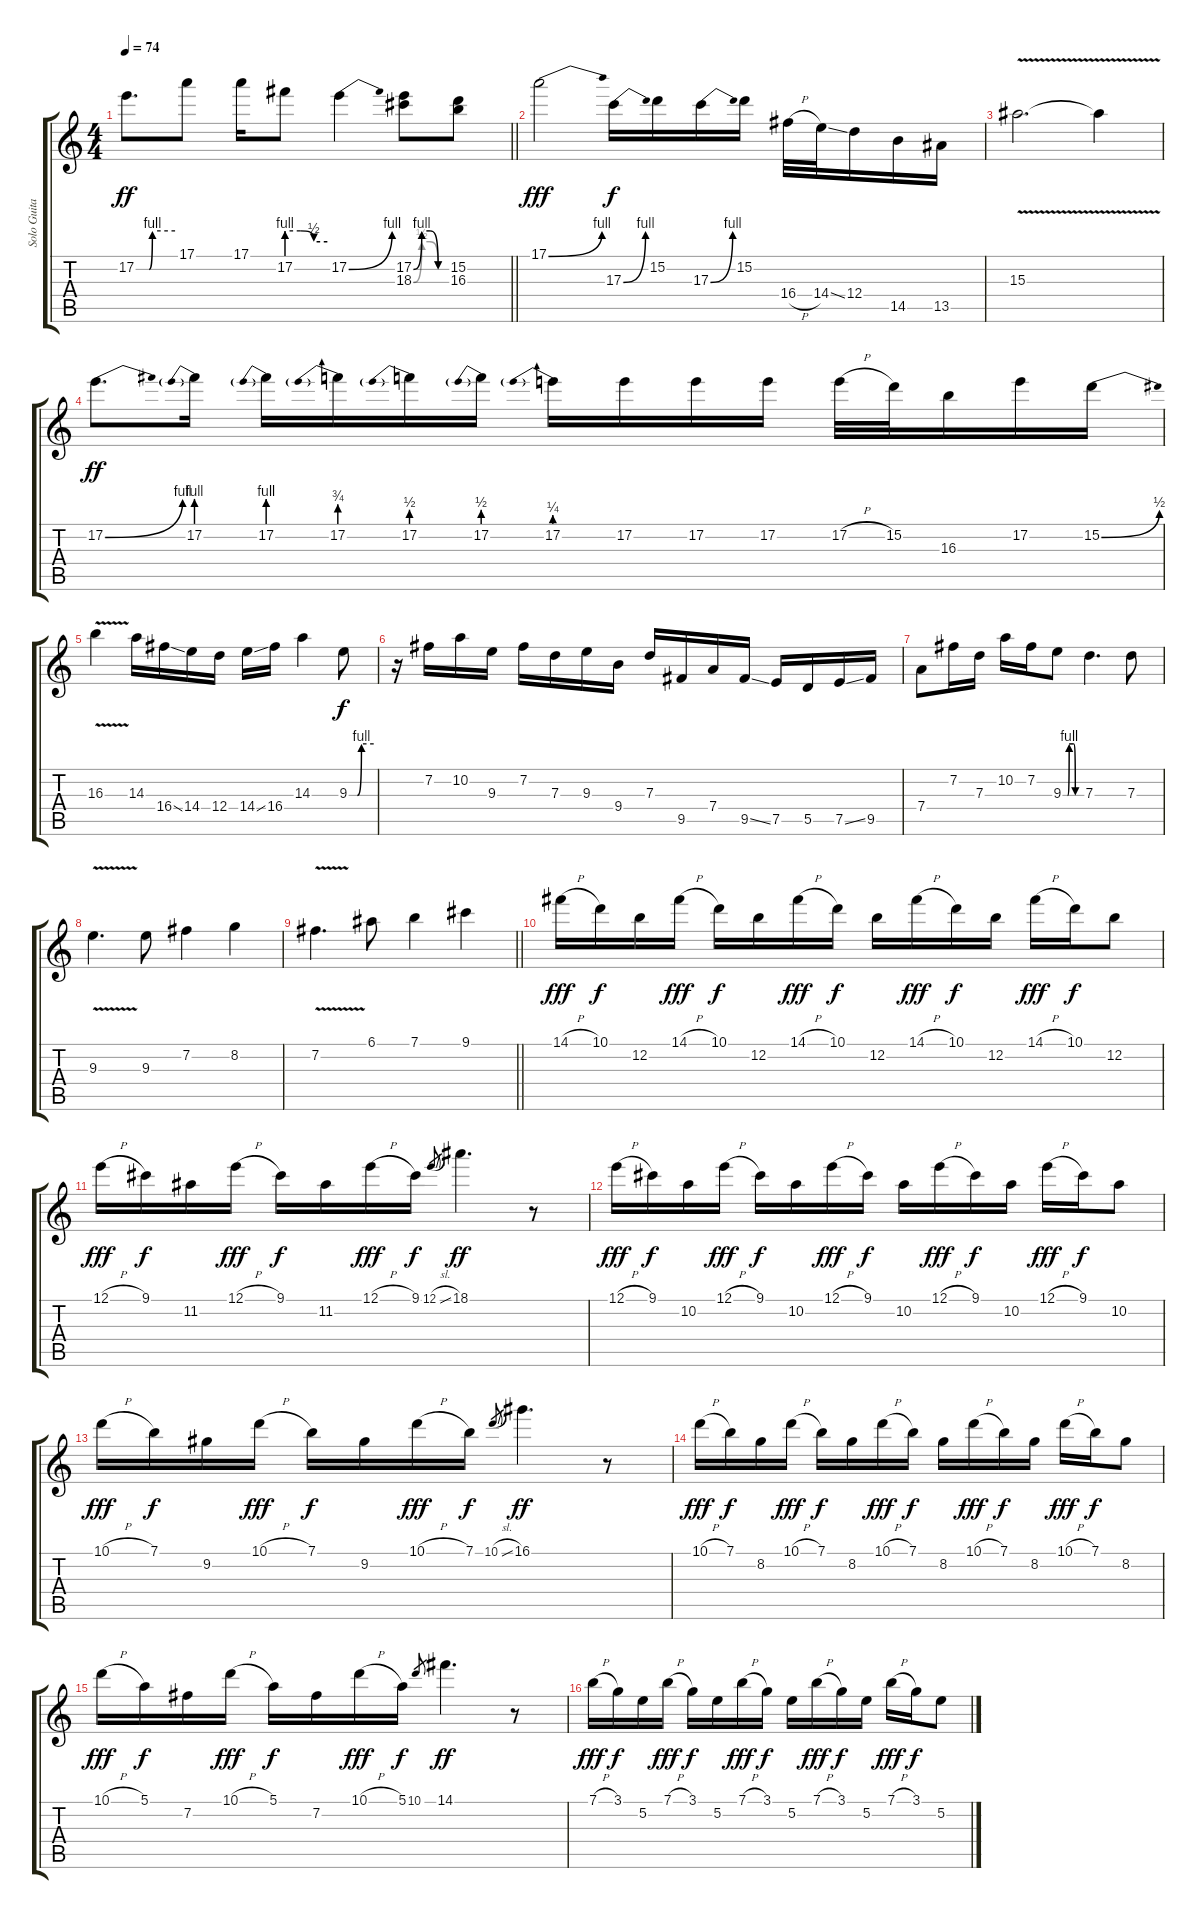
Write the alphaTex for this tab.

\track ("Solo Guitar 1" "Solo Guita") {instrument overdrivenguitar}
\staff {score tabs}
\tuning (E4 B3 G3 D3 A2 E2) {hide}
\ts (4 4)
\tempo 74
\clef g2
\barLineRight lightlight
\ks c
17.2{be (custom 0 0 20 0 25 4 60 4)}.8{d dy ff} 17.1.8 17.1.16 17.2{be (custom 0 4 20 4 40 2 60 2)}.8 17.2{be (bend 0 0 60 4)}.4 (17.2{be (custom 0 0 15 4 30 4 45 0 60 0)} 18.3{be (custom 0 0 15 2 30 2 45 0 60 0)}).8 (15.2 16.3).8 |
\section ("" "")
17.1{be (bend 0 0 60 4)}.2{dy fff} 17.3{be (bend 0 0 60 4)}.16{dy f balance 11 instrument overdrivenguitar} 15.2.16 17.3{be (bend 0 0 60 4)}.16 15.2.16 16.4{h}.32 14.4{ss}.32 12.4.16 14.5.16 13.5.16 |
15.3{v}.2{d} 15.3{t}.4 |
17.2{be (bend 0 0 60 4)}.8{d dy ff balance 3 instrument distortionguitar} 17.2{be (prebend 0 4 60 4)}.16 17.2{be (prebend 0 4 60 4)}.16 17.2{be (prebend 0 3 60 3)}.16 17.2{be (prebend 0 2 60 2)}.16 17.2{be (prebend 0 2 60 2)}.16 17.2{be (prebend 0 1 60 1)}.16 17.2.16 17.2.16 17.2.16 17.2{h}.32 15.2.32 16.3.16 17.2.16 15.2{be (bend 0 0 60 2)}.16 |
16.3{v}.4 14.3.16 16.4{ss}.16 14.4.16 12.4.16 14.4{ss}.16 16.4.16 14.3.4 9.3{be (custom 0 0 20 0 30 4 60 4)}.8{dy f balance 8 instrument overdrivenguitar} |
r.16 7.2.16 10.2.16 9.3.16 7.2.16 7.3.16 9.3.16 9.4.16 7.3.16 9.5.16 7.4.16 9.5{ss}.16 7.5.16 5.5.16 7.5{ss}.16 9.5.16 |
7.4.8 7.2.16 7.3.16 10.2.16 7.2.16 9.3{be (custom 0 0 15 0 20 4 35 4 40 0 60 0)}.8 7.3.4{d} 7.3.8 |
9.3{v}.4{d} 9.3.8 7.2.4 8.2.4 |
\barLineRight lightlight
7.2{v}.4{d} 6.1.8 7.1.4 9.1.4 |
\section ("" "")
14.1{h}.16{dy fff} 10.1.16{dy f} 12.2.16 14.1{h}.16{dy fff} 10.1.16{dy f} 12.2.16 14.1{h}.16{dy fff} 10.1.16{dy f} 12.2.16 14.1{h}.16{dy fff} 10.1.16{dy f} 12.2.16 14.1{h}.16{dy fff} 10.1.16{dy f} 12.2.8 |
12.1{h}.16{dy fff} 9.1.16{dy f} 11.2.16 12.1{h}.16{dy fff} 9.1.16{dy f} 11.2.16 12.1{h}.16{dy fff} 9.1.16{dy f} 12.1{sl}.8{gr} 18.1.4{d dy ff} r.8 |
12.1{h}.16{dy fff} 9.1.16{dy f} 10.2.16 12.1{h}.16{dy fff} 9.1.16{dy f} 10.2.16 12.1{h}.16{dy fff} 9.1.16{dy f} 10.2.16 12.1{h}.16{dy fff} 9.1.16{dy f} 10.2.16 12.1{h}.16{dy fff} 9.1.16{dy f} 10.2.8 |
10.1{h}.16{dy fff} 7.1.16{dy f} 9.2.16 10.1{h}.16{dy fff} 7.1.16{dy f} 9.2.16 10.1{h}.16{dy fff} 7.1.16{dy f} 10.1{sl}.8{gr} 16.1.4{d dy ff} r.8 |
10.1{h}.16{dy fff} 7.1.16{dy f} 8.2.16 10.1{h}.16{dy fff} 7.1.16{dy f} 8.2.16 10.1{h}.16{dy fff} 7.1.16{dy f} 8.2.16 10.1{h}.16{dy fff} 7.1.16{dy f} 8.2.16 10.1{h}.16{dy fff} 7.1.16{dy f} 8.2.8 |
10.1{h}.16{dy fff} 5.1.16{dy f} 7.2.16 10.1{h}.16{dy fff} 5.1.16{dy f} 7.2.16 10.1{h}.16{dy fff} 5.1.16{dy f} 10.1.8{gr} 14.1.4{d dy ff} r.8 |
7.1{h}.16{dy fff} 3.1.16{dy f} 5.2.16 7.1{h}.16{dy fff} 3.1.16{dy f} 5.2.16 7.1{h}.16{dy fff} 3.1.16{dy f} 5.2.16 7.1{h}.16{dy fff} 3.1.16{dy f} 5.2.16 7.1{h}.16{dy fff} 3.1.16{dy f} 5.2.8
